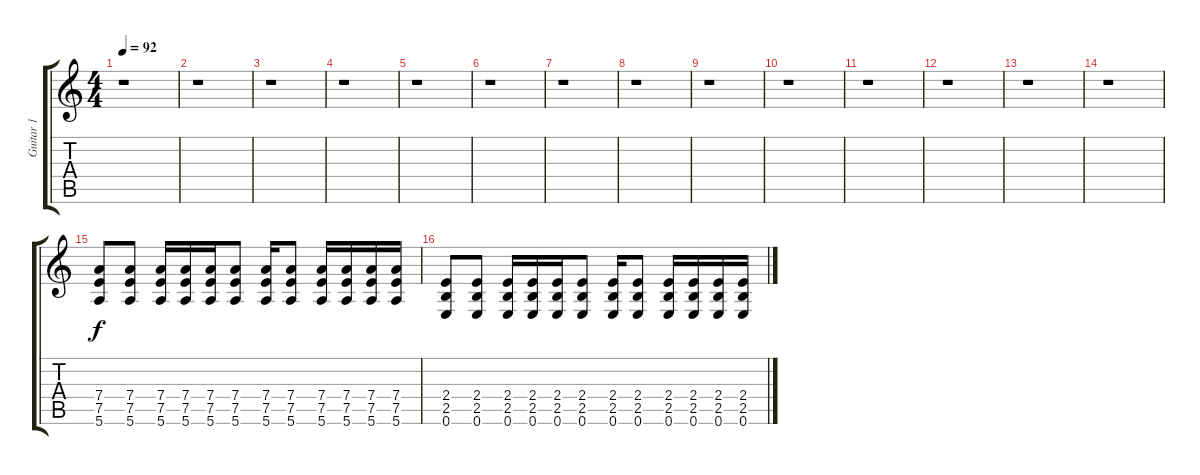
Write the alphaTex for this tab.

\track ("Guitar 1" "Guitar 1") {instrument distortionguitar}
\staff {score tabs}
\tuning (E4 B3 G3 D3 A2 E2) {hide}
\ts (4 4)
\tempo 92
\clef g2
\ks c
r.1{dy f} |
r.1 |
r.1 |
r.1 |
r.1 |
r.1 |
r.1 |
r.1 |
r.1 |
r.1 |
r.1 |
r.1 |
r.1 |
r.1 |
(7.4 7.5 5.6).8 (7.4 7.5 5.6).8 (7.4 7.5 5.6).16 (7.4 7.5 5.6).16 (7.4 7.5 5.6).16 (7.4 7.5 5.6).8 (7.4 7.5 5.6).16 (7.4 7.5 5.6).8 (7.4 7.5 5.6).16 (7.4 7.5 5.6).16 (7.4 7.5 5.6).16 (7.4 7.5 5.6).16 |
(2.4 2.5 0.6).8 (2.4 2.5 0.6).8 (2.4 2.5 0.6).16 (2.4 2.5 0.6).16 (2.4 2.5 0.6).16 (2.4 2.5 0.6).8 (2.4 2.5 0.6).16 (2.4 2.5 0.6).8 (2.4 2.5 0.6).16 (2.4 2.5 0.6).16 (2.4 2.5 0.6).16 (2.4 2.5 0.6).16
